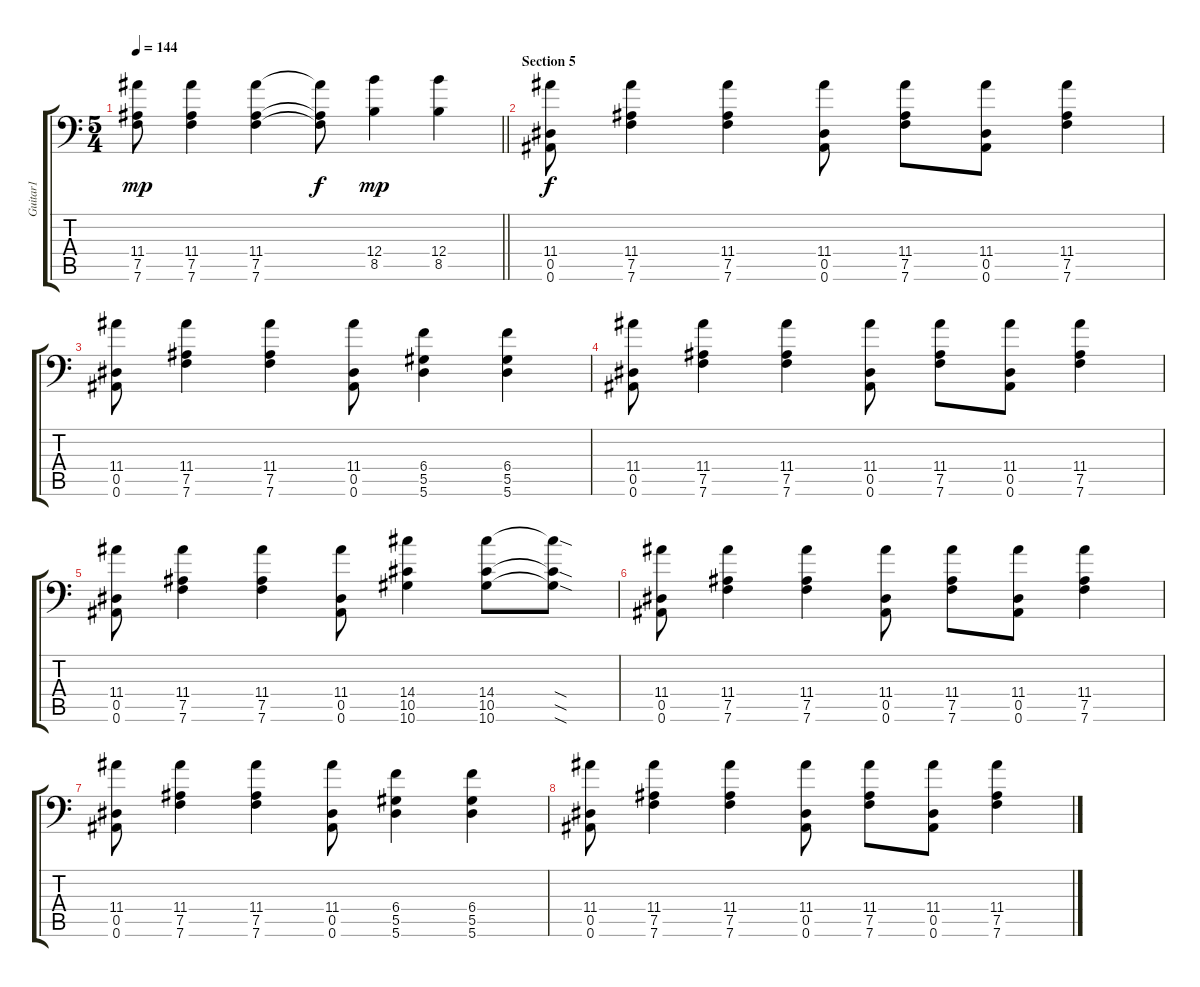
\track ("Guitar1" "Guitar1") {instrument overdrivenguitar}
\staff {score tabs}
\tuning (B3 Ab3 E3 B2 Eb2 Bb1) {hide}
\ts (5 4)
\tempo 144
\clef f4
\barLineRight lightlight
\ks c
(11.4 7.5 7.6).8{dy mp} (11.4 7.5 7.6).4 (11.4 7.5 7.6).4 (11.4{t} 7.5{t} 7.6{t}).8{dy f} (12.4 8.5).4{dy mp} (12.4 8.5).4 |
\section ("" "Section 5")
(11.4 0.5 0.6).8{dy f} (11.4 7.5 7.6).4 (11.4 7.5 7.6).4 (11.4 0.5 0.6).8 (11.4 7.5 7.6).8 (11.4 0.5 0.6).8 (11.4 7.5 7.6).4 |
(11.4 0.5 0.6).8 (11.4 7.5 7.6).4 (11.4 7.5 7.6).4 (11.4 0.5 0.6).8 (6.4 5.5 5.6).4 (6.4 5.5 5.6).4 |
(11.4 0.5 0.6).8 (11.4 7.5 7.6).4 (11.4 7.5 7.6).4 (11.4 0.5 0.6).8 (11.4 7.5 7.6).8 (11.4 0.5 0.6).8 (11.4 7.5 7.6).4 |
(11.4 0.5 0.6).8 (11.4 7.5 7.6).4 (11.4 7.5 7.6).4 (11.4 0.5 0.6).8 (14.4 10.5 10.6).4 (14.4 10.5 10.6).8 (14.4{sod t} 10.5{sod t} 10.6{sod t}).8 |
(11.4 0.5 0.6).8 (11.4 7.5 7.6).4 (11.4 7.5 7.6).4 (11.4 0.5 0.6).8 (11.4 7.5 7.6).8 (11.4 0.5 0.6).8 (11.4 7.5 7.6).4 |
(11.4 0.5 0.6).8 (11.4 7.5 7.6).4 (11.4 7.5 7.6).4 (11.4 0.5 0.6).8 (6.4 5.5 5.6).4 (6.4 5.5 5.6).4 |
(11.4 0.5 0.6).8 (11.4 7.5 7.6).4 (11.4 7.5 7.6).4 (11.4 0.5 0.6).8 (11.4 7.5 7.6).8 (11.4 0.5 0.6).8 (11.4 7.5 7.6).4
